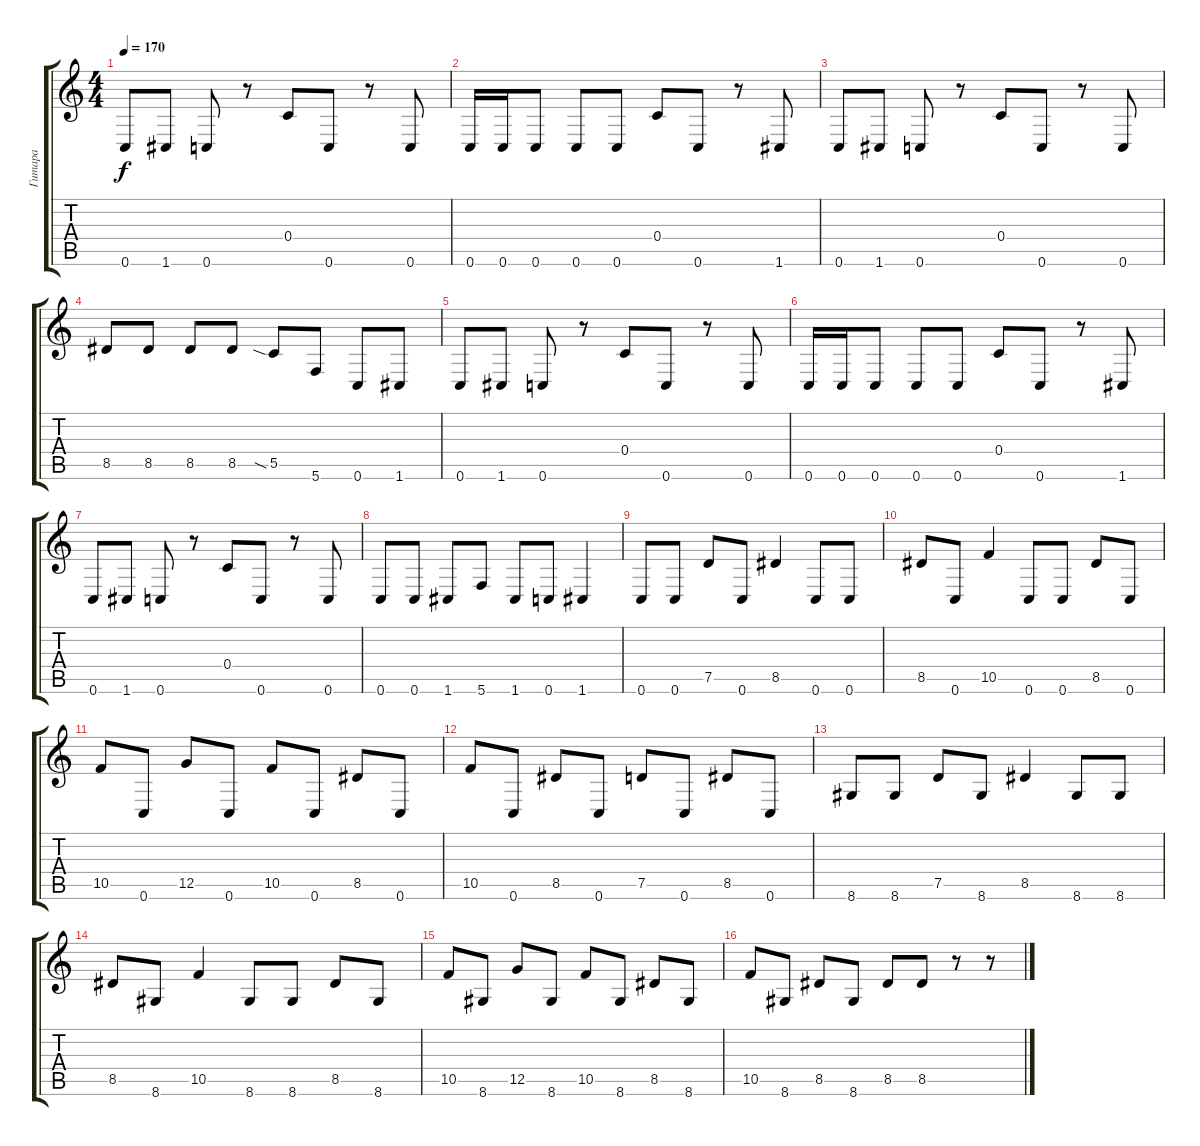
\track ("Гитара" "Гитара") {instrument distortionguitar}
\staff {score tabs}
\tuning (D4 A3 F3 C3 G2 C2) {hide}
\ts (4 4)
\tempo 170
\clef g2
\ks c
0.6.8{dy f} 1.6.8 0.6.8 r.8 0.4.8 0.6.8 r.8 0.6.8 |
0.6.16 0.6.16 0.6.8 0.6.8 0.6.8 0.4.8 0.6.8 r.8 1.6.8 |
0.6.8 1.6.8 0.6.8 r.8 0.4.8 0.6.8 r.8 0.6.8 |
8.5.8 8.5.8 8.5.8 8.5.8 5.5{sia}.8 5.6.8 0.6.8 1.6.8 |
0.6.8 1.6.8 0.6.8 r.8 0.4.8 0.6.8 r.8 0.6.8 |
0.6.16 0.6.16 0.6.8 0.6.8 0.6.8 0.4.8 0.6.8 r.8 1.6.8 |
0.6.8 1.6.8 0.6.8 r.8 0.4.8 0.6.8 r.8 0.6.8 |
0.6.8 0.6.8 1.6.8 5.6.8 1.6.8 0.6.8 1.6.4 |
0.6.8 0.6.8 7.5.8 0.6.8 8.5.4 0.6.8 0.6.8 |
8.5.8 0.6.8 10.5.4 0.6.8 0.6.8 8.5.8 0.6.8 |
10.5.8 0.6.8 12.5.8 0.6.8 10.5.8 0.6.8 8.5.8 0.6.8 |
10.5.8 0.6.8 8.5.8 0.6.8 7.5.8 0.6.8 8.5.8 0.6.8 |
8.6.8 8.6.8 7.5.8 8.6.8 8.5.4 8.6.8 8.6.8 |
8.5.8 8.6.8 10.5.4 8.6.8 8.6.8 8.5.8 8.6.8 |
10.5.8 8.6.8 12.5.8 8.6.8 10.5.8 8.6.8 8.5.8 8.6.8 |
10.5.8 8.6.8 8.5.8 8.6.8 8.5.8 8.5.8 r.8 r.8
